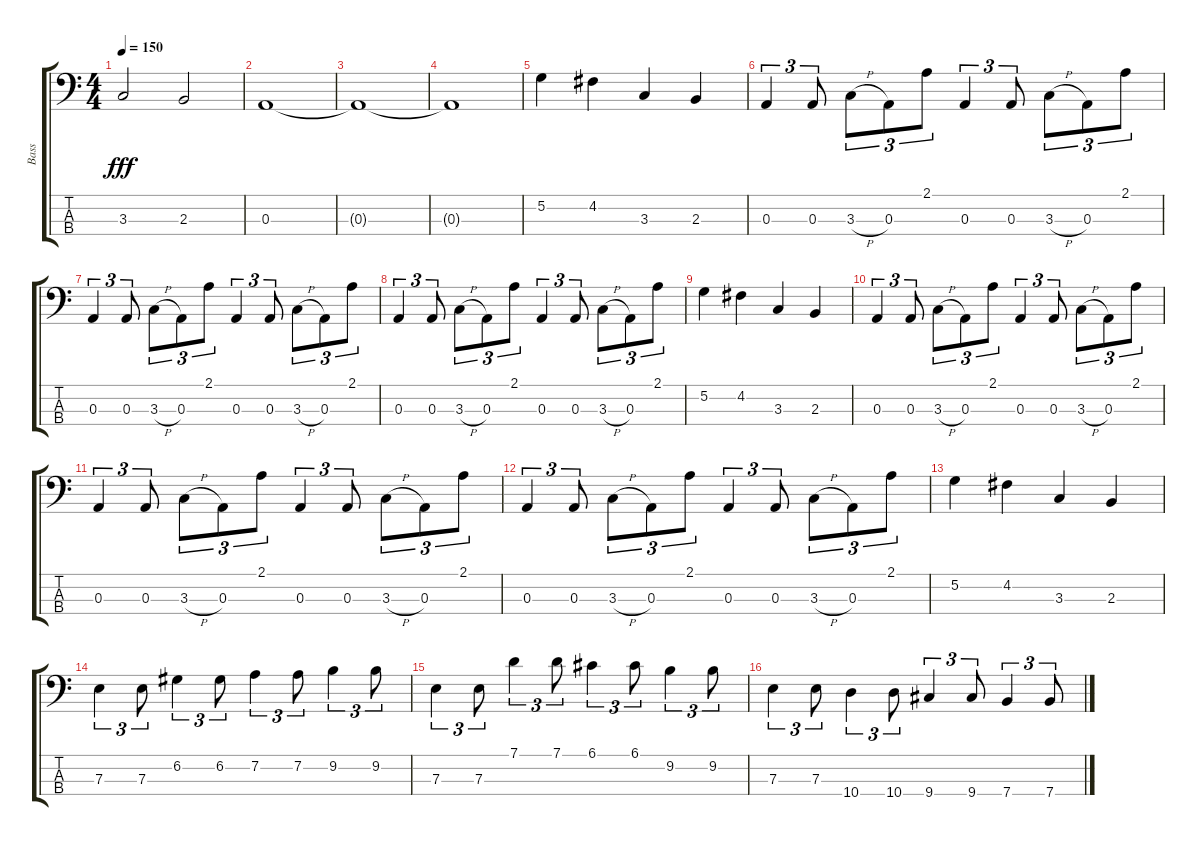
\track ("Bass" "Bass") {instrument electricbasspick}
\staff {score tabs}
\tuning (G2 D2 A1 E1) {hide}
\ts (4 4)
\tempo 150
\clef f4
\ks c
3.3.2{dy fff} 2.3.2 |
0.3.1 |
0.3{t}.1 |
0.3{t}.1 |
5.2.4 4.2.4 3.3.4 2.3.4 |
0.3.4{tu (3 2)} 0.3.8{tu (3 2)} 3.3{h}.8{tu (3 2)} 0.3.8{tu (3 2)} 2.1.8{tu (3 2)} 0.3.4{tu (3 2)} 0.3.8{tu (3 2)} 3.3{h}.8{tu (3 2)} 0.3.8{tu (3 2)} 2.1.8{tu (3 2)} |
0.3.4{tu (3 2)} 0.3.8{tu (3 2)} 3.3{h}.8{tu (3 2)} 0.3.8{tu (3 2)} 2.1.8{tu (3 2)} 0.3.4{tu (3 2)} 0.3.8{tu (3 2)} 3.3{h}.8{tu (3 2)} 0.3.8{tu (3 2)} 2.1.8{tu (3 2)} |
0.3.4{tu (3 2)} 0.3.8{tu (3 2)} 3.3{h}.8{tu (3 2)} 0.3.8{tu (3 2)} 2.1.8{tu (3 2)} 0.3.4{tu (3 2)} 0.3.8{tu (3 2)} 3.3{h}.8{tu (3 2)} 0.3.8{tu (3 2)} 2.1.8{tu (3 2)} |
5.2.4 4.2.4 3.3.4 2.3.4 |
0.3.4{tu (3 2)} 0.3.8{tu (3 2)} 3.3{h}.8{tu (3 2)} 0.3.8{tu (3 2)} 2.1.8{tu (3 2)} 0.3.4{tu (3 2)} 0.3.8{tu (3 2)} 3.3{h}.8{tu (3 2)} 0.3.8{tu (3 2)} 2.1.8{tu (3 2)} |
0.3.4{tu (3 2)} 0.3.8{tu (3 2)} 3.3{h}.8{tu (3 2)} 0.3.8{tu (3 2)} 2.1.8{tu (3 2)} 0.3.4{tu (3 2)} 0.3.8{tu (3 2)} 3.3{h}.8{tu (3 2)} 0.3.8{tu (3 2)} 2.1.8{tu (3 2)} |
0.3.4{tu (3 2)} 0.3.8{tu (3 2)} 3.3{h}.8{tu (3 2)} 0.3.8{tu (3 2)} 2.1.8{tu (3 2)} 0.3.4{tu (3 2)} 0.3.8{tu (3 2)} 3.3{h}.8{tu (3 2)} 0.3.8{tu (3 2)} 2.1.8{tu (3 2)} |
5.2.4 4.2.4 3.3.4 2.3.4 |
7.3.4{tu (3 2)} 7.3.8{tu (3 2)} 6.2.4{tu (3 2)} 6.2.8{tu (3 2)} 7.2.4{tu (3 2)} 7.2.8{tu (3 2)} 9.2.4{tu (3 2)} 9.2.8{tu (3 2)} |
7.3.4{tu (3 2)} 7.3.8{tu (3 2)} 7.1.4{tu (3 2)} 7.1.8{tu (3 2)} 6.1.4{tu (3 2)} 6.1.8{tu (3 2)} 9.2.4{tu (3 2)} 9.2.8{tu (3 2)} |
7.3.4{tu (3 2)} 7.3.8{tu (3 2)} 10.4.4{tu (3 2)} 10.4.8{tu (3 2)} 9.4.4{tu (3 2)} 9.4.8{tu (3 2)} 7.4.4{tu (3 2)} 7.4.8{tu (3 2)}
